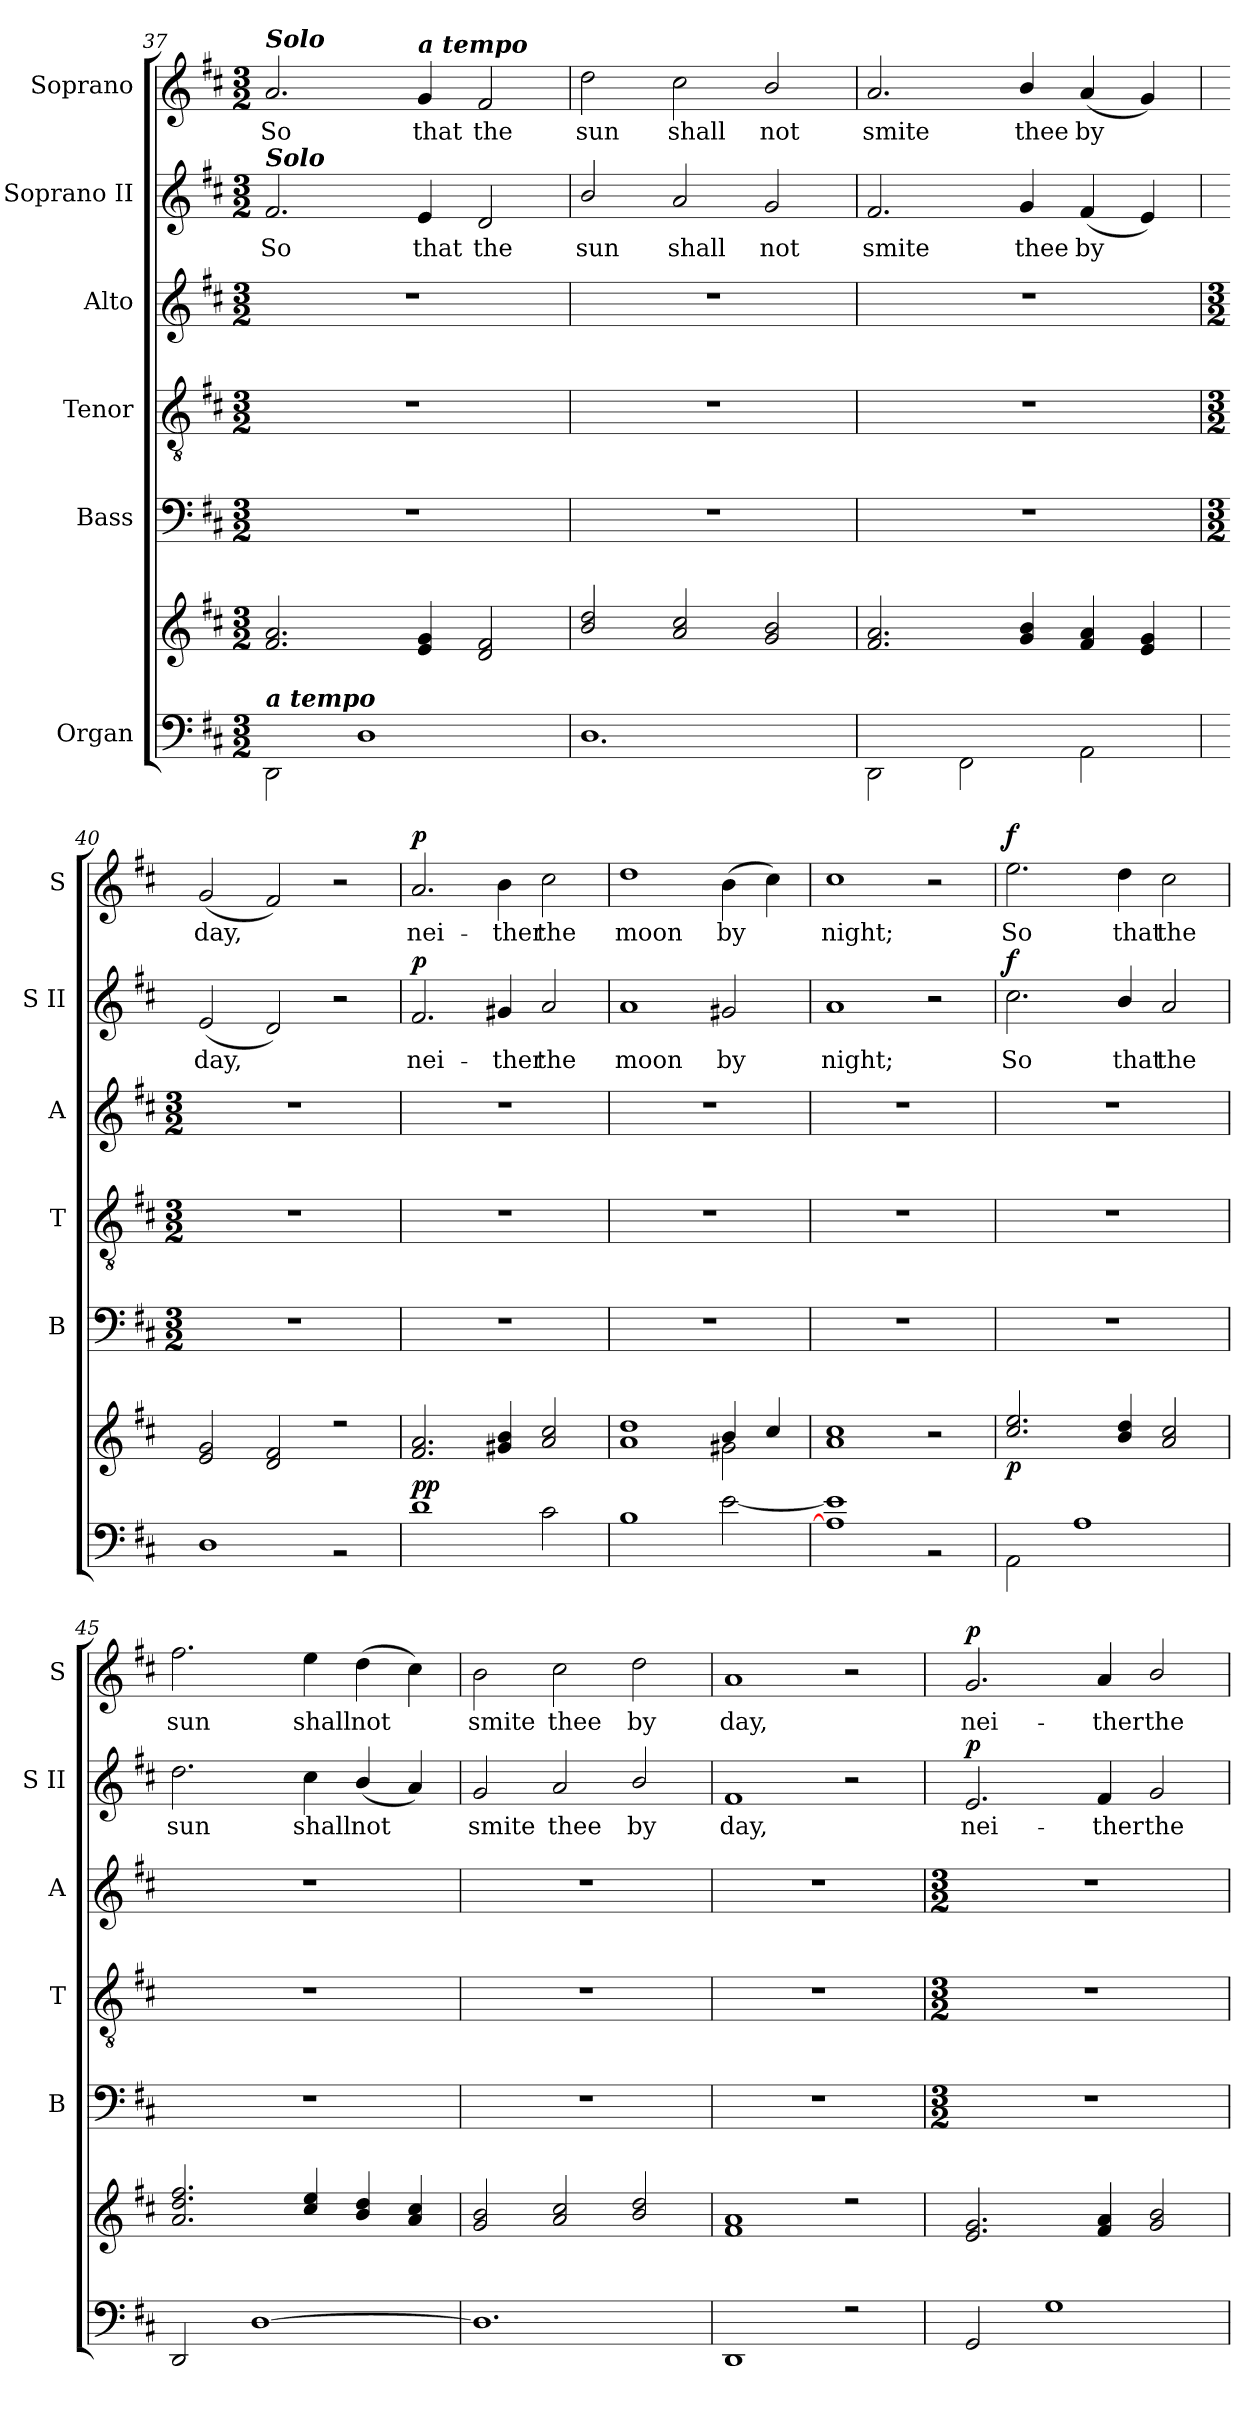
**kern	**kern	**dynam	**kern	**kern	**kern	**kern	**text	**dynam	**kern	**text	**dynam
*part6	*part6	*part6	*part5	*part4	*part3	*part2	*part2	*part2	*part1	*part1	*part1
*staff7	*staff6	*staff6/7	*staff5	*staff4	*staff3	*staff2	*staff2	*staff2	*staff1	*staff1	*staff1
*I"Organ	*	*	*I"Bass	*I"Tenor	*I"Alto	*I"Soprano II	*	*	*I"Soprano	*	*
*	*	*	*I'B	*I'T	*I'A	*I'S II	*	*	*I'S	*	*
*clefF4	*clefG2	*	*clefF4	*clefGv2	*clefG2	*clefG2	*	*	*clefG2	*	*
*k[f#c#]	*k[f#c#]	*	*k[f#c#]	*k[f#c#]	*k[f#c#]	*k[f#c#]	*	*	*k[f#c#]	*	*
*D:	*D:	*	*D:	*D:	*D:	*D:	*	*	*D:	*	*
*M3/2	*M3/2	*	*M3/2	*M3/2	*M3/2	*M3/2	*	*	*M3/2	*	*
=37	=37	=37	=37	=37	=37	=37	=37	=37	=37	=37	=37
*^	*^	*	*	*	*	*	*	*	*	*	*
!	!	!	!	!	!	!	!	!	!	!	!LO:TX:a:Bi:t=Solo	!	!
!	!	!	!	!	!	!	!	!LO:TX:a:Bi:t=Solo	!	!	!	!	!
!LO:TX:a:Bi:t=a tempo	!	!	!	!	!	!	!	!	!	!	!	!	!
!	!	!	!	!	!LO:N:vis=1	!	!	!	!LO:LY:b	!	!	!LO:LY:b	!
1.ryy	2DD	2.f# 2.a	1.ryy	.	1.r	1.r	1.r	2.f#	So	.	2.a	So	.
.	1D	.	.	.	.	.	.	.	.	.	.	.	.
!	!	!	!	!	!	!	!	!	!	!	!LO:TX:a:Bi:t=a tempo	!	!
!	!	!	!	!	!	!	!	!	!LO:LY:b	!	!	!LO:LY:b	!
.	.	4e 4g	.	.	.	.	.	4e	that	.	4g	that	.
!	!	!	!	!	!	!	!	!	!LO:LY:b	!	!	!LO:LY:b	!
.	.	2d 2f#	.	.	.	.	.	2d	the	.	2f#	the	.
=38	=38	=38	=38	=38	=38	=38	=38	=38	=38	=38	=38	=38	=38
!	!	!	!	!	!LO:N:vis=1	!	!	!	!LO:LY:b	!	!	!LO:LY:b	!
1.ryy	1.D	2b 2dd	1.ryy	.	1.r	1.r	1.r	2b/	sun	.	2dd	sun	.
!	!	!	!	!	!	!	!	!	!LO:LY:b	!	!	!LO:LY:b	!
.	.	2a/ 2cc#/	.	.	.	.	.	2a	shall	.	2cc#	shall	.
!	!	!	!	!	!	!	!	!	!LO:LY:b	!	!	!LO:LY:b	!
.	.	2g/ 2b/	.	.	.	.	.	2g	not	.	2b/	not	.
=39	=39	=39	=39	=39	=39	=39	=39	=39	=39	=39	=39	=39	=39
!	!	!	!	!	!LO:N:vis=1	!	!	!	!LO:LY:b	!	!	!LO:LY:b	!
1.ryy	2DD	2.f# 2.a	1.ryy	.	1.r	1.r	1.r	2.f#	smite	.	2.a	smite	.
.	2FF#	.	.	.	.	.	.	.	.	.	.	.	.
!	!	!	!	!	!	!	!	!	!LO:LY:b	!	!	!LO:LY:b	!
.	.	4g/ 4b/	.	.	.	.	.	4g	thee	.	4b/	thee	.
!	!	!	!	!	!	!	!	!	!LO:LY:b	!	!	!LO:LY:b	!
.	2AA	4f# 4a	.	.	.	.	.	(<4f#	by	.	(<4a	by	.
.	.	4e 4g	.	.	.	.	.	4e)	.	.	4g)	.	.
!!LO:LB:g=z
=40	=40	=40	=40	=40	=40	=40	=40	=40	=40	=40	=40	=40	=40
*	*	*	*	*	*M3/2	*M3/2	*M3/2	*	*	*	*	*	*
!	!	!	!	!	!	!	!	!	!LO:LY:b	!	!	!LO:LY:b	!
1.ryy	1D	2e 2g	1.ryy	.	1.r	1.r	1.r	(<2e	day,	.	(<2g	day,	.
.	.	2d 2f#	.	.	.	.	.	2d)	.	.	2f#)	.	.
.	2r	2r	.	.	.	.	.	2r	.	.	2r	.	.
=41	=41	=41	=41	=41	=41	=41	=41	=41	=41	=41	=41	=41	=41
!	!	!	!	!LO:DY:a=2	!	!	!	!	!LO:LY:b	!LO:DY:b	!	!LO:LY:b	!LO:DY:b
1.ryy	1d	2.f# 2.a	1.ryy	pp	1.r	1.r	1.r	2.f#	nei-	p	2.a	nei-	p
!	!	!	!	!	!	!	!	!	!LO:LY:b	!	!	!LO:LY:b	!
.	.	4g#X/ 4b/	.	.	.	.	.	4g#X	-ther	.	4b	-ther	.
!	!	!	!	!	!	!	!	!	!LO:LY:b	!	!	!LO:LY:b	!
.	2c#	2a 2cc#	.	.	.	.	.	2a	the	.	2cc#	the	.
=42	=42	=42	=42	=42	=42	=42	=42	=42	=42	=42	=42	=42	=42
!	!	!	!	!	!	!	!	!	!LO:LY:b	!	!	!LO:LY:b	!
1.ryy	1B	1a 1dd	1ryy	.	1.r	1.r	1.r	1a	moon	.	1dd	moon	.
!	!	!	!	!	!	!	!	!	!LO:LY:b	!	!	!LO:LY:b	!
.	[2e	4b/	2g#X\	.	.	.	.	2g#X	by	.	(>4b	by	.
.	.	4cc#/	.	.	.	.	.	.	.	.	4cc#)	.	.
=43	=43	=43	=43	=43	=43	=43	=43	=43	=43	=43	=43	=43	=43
!	!	!	!	!	!	!	!	!	!LO:LY:b	!	!	!LO:LY:b	!
1.ryy	1A] 1e]	1cc#	1a\	.	1.r	1.r	1.r	1a	night;	.	1cc#	night;	.
.	2r	2r	2ryy	.	.	.	.	2r	.	.	2r	.	.
=44	=44	=44	=44	=44	=44	=44	=44	=44	=44	=44	=44	=44	=44
!	!	!	!	!LO:DY:b	!	!	!	!	!LO:LY:b	!LO:DY:b	!	!LO:LY:b	!LO:DY:b
1.ryy	2AA	2.cc# 2.ee	1.ryy	p	1.r	1.r	1.r	2.cc#	So	f	2.ee	So	f
.	1A	.	.	.	.	.	.	.	.	.	.	.	.
!	!	!	!	!	!	!	!	!	!LO:LY:b	!	!	!LO:LY:b	!
.	.	4b 4dd	.	.	.	.	.	4b/	that	.	4dd	that	.
!	!	!	!	!	!	!	!	!	!LO:LY:b	!	!	!LO:LY:b	!
.	.	2a 2cc#	.	.	.	.	.	2a	the	.	2cc#	the	.
=45	=45	=45	=45	=45	=45	=45	=45	=45	=45	=45	=45	=45	=45
!	!LO:N:vis=1	!	!	!	!	!	!	!	!LO:LY:b	!	!	!LO:LY:b	!
2DD	1.ryy	2.a 2.dd 2.ff#	1.ryy	.	1.r	1.r	1.r	2.dd	sun	.	2.ff#	sun	.
[1D	.	.	.	.	.	.	.	.	.	.	.	.	.
!	!	!	!	!	!	!	!	!	!LO:LY:b	!	!	!LO:LY:b	!
.	.	4cc# 4ee	.	.	.	.	.	4cc#	shall	.	4ee	shall	.
!	!	!	!	!	!	!	!	!	!LO:LY:b	!	!	!LO:LY:b	!
.	.	4b 4dd	.	.	.	.	.	(<4b/	not	.	(>4dd	not	.
.	.	4a 4cc#	.	.	.	.	.	4a)	.	.	4cc#)	.	.
=46	=46	=46	=46	=46	=46	=46	=46	=46	=46	=46	=46	=46	=46
!	!LO:N:vis=1	!	!	!	!	!	!	!	!LO:LY:b	!	!	!LO:LY:b	!
1.D]	1.ryy	2g/ 2b/	1.ryy	.	1.r	1.r	1.r	2g	smite	.	2b	smite	.
!	!	!	!	!	!	!	!	!	!LO:LY:b	!	!	!LO:LY:b	!
.	.	2a 2cc#	.	.	.	.	.	2a	thee	.	2cc#	thee	.
!	!	!	!	!	!	!	!	!	!LO:LY:b	!	!	!LO:LY:b	!
.	.	2b 2dd	.	.	.	.	.	2b/	by	.	2dd	by	.
=47	=47	=47	=47	=47	=47	=47	=47	=47	=47	=47	=47	=47	=47
!	!LO:N:vis=1	!	!	!	!	!	!	!	!LO:LY:b	!	!	!LO:LY:b	!
1DD	1.ryy	1f# 1a	1.ryy	.	1.r	1.r	1.r	1f#	day,	.	1a	day,	.
2r	.	2r	.	.	.	.	.	2r	.	.	2r	.	.
!!LO:LB:g=z
=48	=48	=48	=48	=48	=48	=48	=48	=48	=48	=48	=48	=48	=48
*	*	*	*	*	*M3/2	*M3/2	*M3/2	*	*	*	*	*	*
!	!LO:N:vis=1	!	!	!	!	!	!	!	!LO:LY:b	!LO:DY:b	!	!LO:LY:b	!LO:DY:b
2GG	1.ryy	2.e 2.g	1.ryy	.	1.r	1.r	1.r	2.e	nei-	p	2.g	nei-	p
1G	.	.	.	.	.	.	.	.	.	.	.	.	.
!	!	!	!	!	!	!	!	!	!LO:LY:b	!	!	!LO:LY:b	!
.	.	4f# 4a	.	.	.	.	.	4f#	-ther	.	4a	-ther	.
!	!	!	!	!	!	!	!	!	!LO:LY:b	!	!	!LO:LY:b	!
.	.	2g/ 2b/	.	.	.	.	.	2g	the	.	2b/	the	.
*v	*v	*	*	*	*	*	*	*	*	*	*	*	*
*	*v	*v	*	*	*	*	*	*	*	*	*	*
=	=	=	=	=	=	=	=	=	=	=	=
*-	*-	*-	*-	*-	*-	*-	*-	*-	*-	*-	*-
